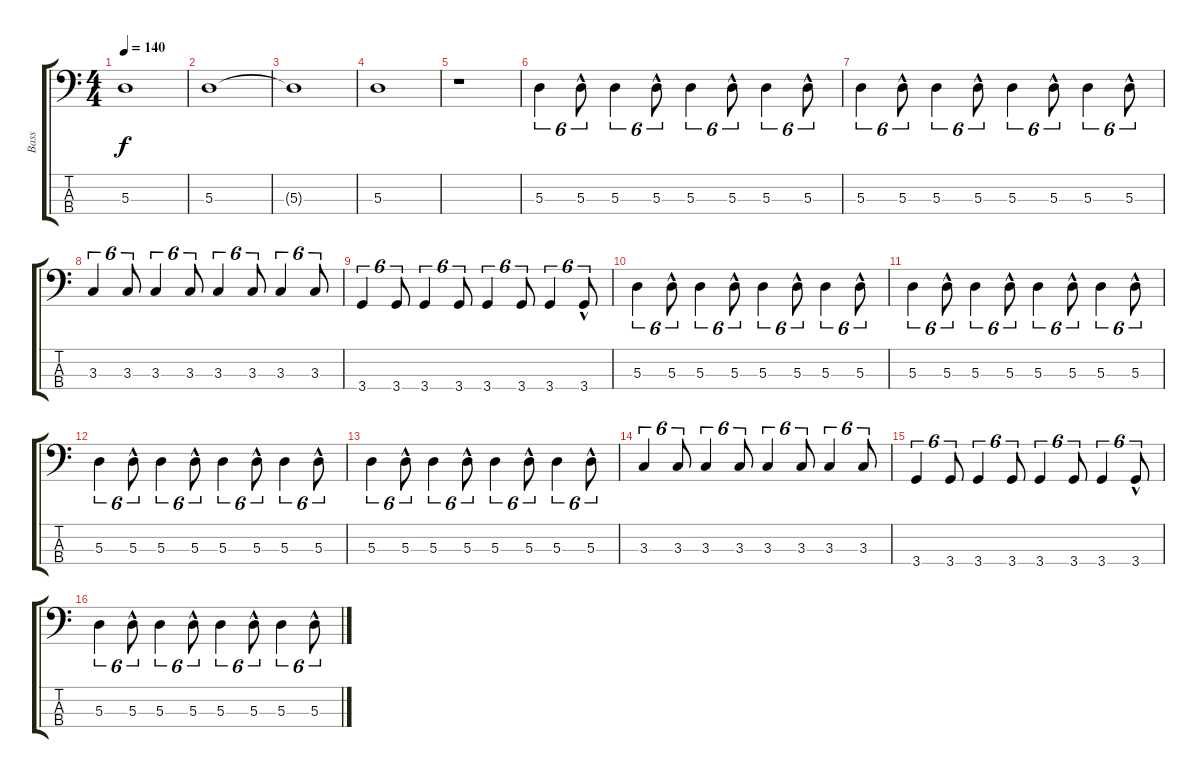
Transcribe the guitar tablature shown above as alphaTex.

\track ("Bass" "Bass") {instrument electricbasspick}
\staff {score tabs}
\tuning (G2 D2 A1 E1) {hide}
\ts (4 4)
\tempo 140
\clef f4
\ks c
5.3{t}.1{dy f} |
5.3.1 |
5.3{t}.1 |
5.3.1 |
r.1 |
5.3.4{tu (6 4)} 5.3{hac}.8{tu (6 4)} 5.3.4{tu (6 4)} 5.3{hac}.8{tu (6 4)} 5.3.4{tu (6 4)} 5.3{hac}.8{tu (6 4)} 5.3.4{tu (6 4)} 5.3{hac}.8{tu (6 4)} |
5.3.4{tu (6 4)} 5.3{hac}.8{tu (6 4)} 5.3.4{tu (6 4)} 5.3{hac}.8{tu (6 4)} 5.3.4{tu (6 4)} 5.3{hac}.8{tu (6 4)} 5.3.4{tu (6 4)} 5.3{hac}.8{tu (6 4)} |
3.3.4{tu (6 4)} 3.3.8{tu (6 4)} 3.3.4{tu (6 4)} 3.3.8{tu (6 4)} 3.3.4{tu (6 4)} 3.3.8{tu (6 4)} 3.3.4{tu (6 4)} 3.3.8{tu (6 4)} |
3.4.4{tu (6 4)} 3.4.8{tu (6 4)} 3.4.4{tu (6 4)} 3.4.8{tu (6 4)} 3.4.4{tu (6 4)} 3.4.8{tu (6 4)} 3.4.4{tu (6 4)} 3.4{hac}.8{tu (6 4)} |
5.3.4{tu (6 4)} 5.3{hac}.8{tu (6 4)} 5.3.4{tu (6 4)} 5.3{hac}.8{tu (6 4)} 5.3.4{tu (6 4)} 5.3{hac}.8{tu (6 4)} 5.3.4{tu (6 4)} 5.3{hac}.8{tu (6 4)} |
5.3.4{tu (6 4)} 5.3{hac}.8{tu (6 4)} 5.3.4{tu (6 4)} 5.3{hac}.8{tu (6 4)} 5.3.4{tu (6 4)} 5.3{hac}.8{tu (6 4)} 5.3.4{tu (6 4)} 5.3{hac}.8{tu (6 4)} |
5.3.4{tu (6 4)} 5.3{hac}.8{tu (6 4)} 5.3.4{tu (6 4)} 5.3{hac}.8{tu (6 4)} 5.3.4{tu (6 4)} 5.3{hac}.8{tu (6 4)} 5.3.4{tu (6 4)} 5.3{hac}.8{tu (6 4)} |
5.3.4{tu (6 4)} 5.3{hac}.8{tu (6 4)} 5.3.4{tu (6 4)} 5.3{hac}.8{tu (6 4)} 5.3.4{tu (6 4)} 5.3{hac}.8{tu (6 4)} 5.3.4{tu (6 4)} 5.3{hac}.8{tu (6 4)} |
3.3.4{tu (6 4)} 3.3.8{tu (6 4)} 3.3.4{tu (6 4)} 3.3.8{tu (6 4)} 3.3.4{tu (6 4)} 3.3.8{tu (6 4)} 3.3.4{tu (6 4)} 3.3.8{tu (6 4)} |
3.4.4{tu (6 4)} 3.4.8{tu (6 4)} 3.4.4{tu (6 4)} 3.4.8{tu (6 4)} 3.4.4{tu (6 4)} 3.4.8{tu (6 4)} 3.4.4{tu (6 4)} 3.4{hac}.8{tu (6 4)} |
5.3.4{tu (6 4)} 5.3{hac}.8{tu (6 4)} 5.3.4{tu (6 4)} 5.3{hac}.8{tu (6 4)} 5.3.4{tu (6 4)} 5.3{hac}.8{tu (6 4)} 5.3.4{tu (6 4)} 5.3{hac}.8{tu (6 4)}
